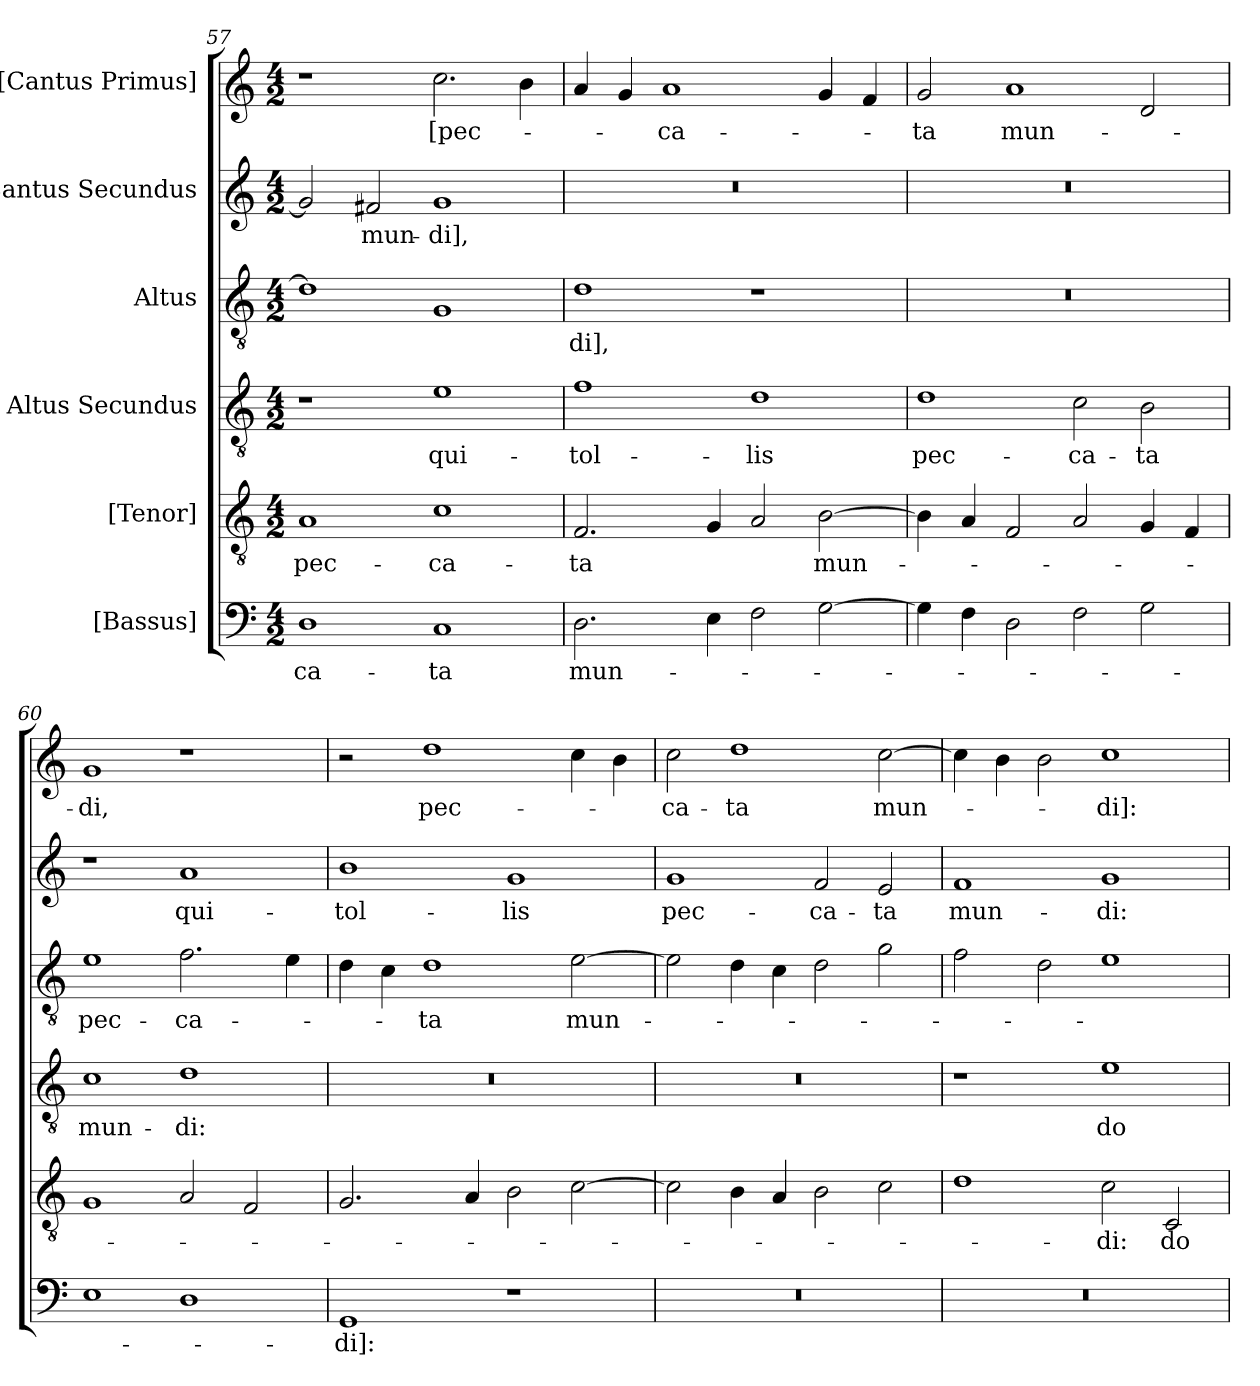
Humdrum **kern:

**kern	**text	**kern	**text	**kern	**text	**kern	**text	**kern	**text	**kern	**text
*part6	*part6	*part5	*part5	*part4	*part4	*part3	*part3	*part2	*part2	*part1	*part1
*staff6	*staff6	*staff5	*staff5	*staff4	*staff4	*staff3	*staff3	*staff2	*staff2	*staff1	*staff1
*I"[Bassus]	*	*I"[Tenor]	*	*I"Altus Secundus	*	*I"Altus	*	*I"Cantus Secundus	*	*I"[Cantus Primus]	*
*clefF4	*	*clefGv2	*	*clefGv2	*	*clefGv2	*	*clefG2	*	*clefG2	*
*k[]	*	*k[]	*	*k[]	*	*k[]	*	*k[]	*	*k[]	*
*M4/2	*	*M4/2	*	*M4/2	*	*M4/2	*	*M4/2	*	*M4/2	*
=57	=57	=57	=57	=57	=57	=57	=57	=57	=57	=57	=57
1D\	-ca-	1A/	pec-	1r	.	1d\]	.	2g/]	.	1r	.
.	.	.	.	.	.	.	.	2f#X/	mun-	.	.
1C/	-ta	1c\	-ca-	1e\	qui-	1G/	.	1g/	-di],	2.cc\	[pec-
.	.	.	.	.	.	.	.	.	.	4b\	.
=58	=58	=58	=58	=58	=58	=58	=58	=58	=58	=58	=58
2.D\	mun-	2.F/	-ta	1f\	tol-	1d\	-di],	0r	.	4a/	.
.	.	.	.	.	.	.	.	.	.	4g/	.
.	.	.	.	.	.	.	.	.	.	1a/	-ca-
4E\	.	4G/	.	.	.	.	.	.	.	.	.
2F\	.	2A/	.	1d\	-lis	1r	.	.	.	.	.
[2G\	.	[2B\	mun-	.	.	.	.	.	.	4g/	.
.	.	.	.	.	.	.	.	.	.	4f/	.
=59	=59	=59	=59	=59	=59	=59	=59	=59	=59	=59	=59
4G\]	.	4B\]	.	1d\	pec-	0r	.	0r	.	2g/	-ta
4F\	.	4A/	.	.	.	.	.	.	.	.	.
2D\	.	2F/	.	.	.	.	.	.	.	1a/	mun-
2F\	.	2A/	.	2c\	-ca-	.	.	.	.	.	.
2G\	.	4G/	.	2B\	-ta	.	.	.	.	2d/	.
.	.	4F/	.	.	.	.	.	.	.	.	.
=60	=60	=60	=60	=60	=60	=60	=60	=60	=60	=60	=60
1E\	.	1G/	.	1c\	mun-	1e\	pec-	1r	.	1g/	-di,
1D\	.	2A/	.	1d\	-di:	2.f\	-ca-	1a/	qui-	1r	.
.	.	2F/	.	.	.	.	.	.	.	.	.
.	.	.	.	.	.	4e\	.	.	.	.	.
=61	=61	=61	=61	=61	=61	=61	=61	=61	=61	=61	=61
1GG/	-di]:	2.G/	.	0r	.	4d\	.	1b\	tol-	2r	.
.	.	.	.	.	.	4c\	.	.	.	.	.
.	.	.	.	.	.	1d\	-ta	.	.	1dd\	pec-
.	.	4A/	.	.	.	.	.	.	.	.	.
1r	.	2B\	.	.	.	.	.	1g/	-lis	.	.
.	.	[2c\	.	.	.	[2e\	mun-	.	.	4cc\	.
.	.	.	.	.	.	.	.	.	.	4b\	.
=62	=62	=62	=62	=62	=62	=62	=62	=62	=62	=62	=62
0r	.	2c\]	.	0r	.	2e\]	.	1g/	pec-	2cc\	-ca-
.	.	4B\	.	.	.	4d\	.	.	.	1dd\	-ta
.	.	4A/	.	.	.	4c\	.	.	.	.	.
.	.	2B\	.	.	.	2d\	.	2f/	-ca-	.	.
.	.	2c\	.	.	.	2g\	.	2e/	-ta	[2cc\	mun-
=63	=63	=63	=63	=63	=63	=63	=63	=63	=63	=63	=63
0r	.	1d\	.	1r	.	2f\	.	1f/	mun-	4cc\]	.
.	.	.	.	.	.	.	.	.	.	4b\	.
.	.	.	.	.	.	2d\	.	.	.	2b\	.
.	.	2c\	-di:	1e\	do-	1e\	.	1g/	-di:	1cc\	-di]:
.	.	2C/	do-	.	.	.	.	.	.	.	.
=	=	=	=	=	=	=	=	=	=	=	=
*-	*-	*-	*-	*-	*-	*-	*-	*-	*-	*-	*-
